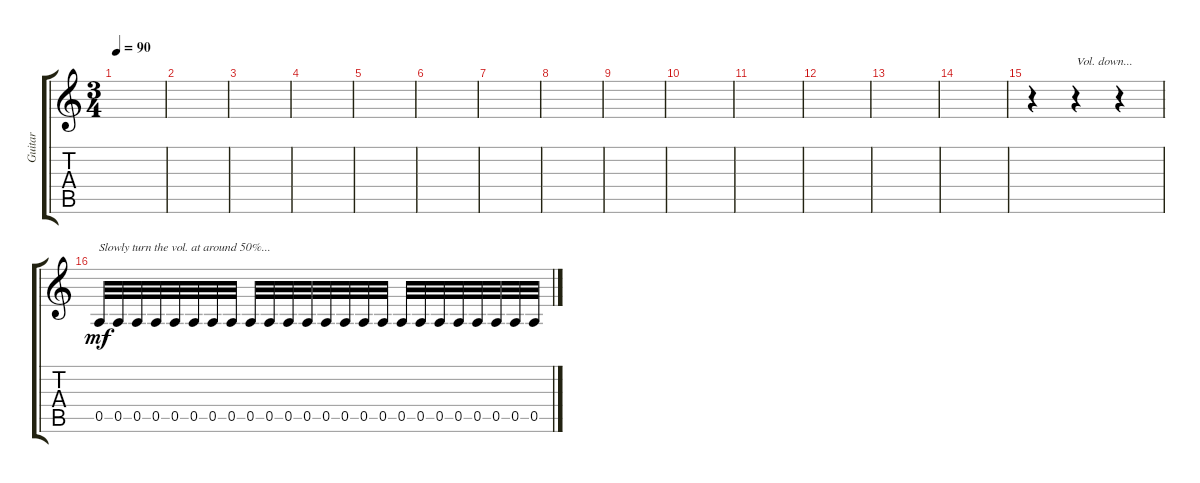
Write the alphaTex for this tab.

\track ("Guitar" "Guitar") {instrument electricguitarclean}
\staff {score tabs}
\tuning (E4 B3 G3 D3 A2 D2) {hide}
\ts (3 4)
\tempo 90
\clef g2
\ks c
|
|
|
|
|
|
|
|
|
|
|
|
|
|
r.4 r.4{txt "Vol. down..."} r.4 |
0.5.32{txt "Slowly turn the vol. at around 50%..." dy mf volume 0} 0.5.32{volume 4} 0.5.32 0.5.32 0.5.32 0.5.32 0.5.32 0.5.32 0.5.32 0.5.32 0.5.32 0.5.32 0.5.32 0.5.32 0.5.32 0.5.32 0.5.32 0.5.32 0.5.32 0.5.32 0.5.32 0.5.32 0.5.32 0.5.32
